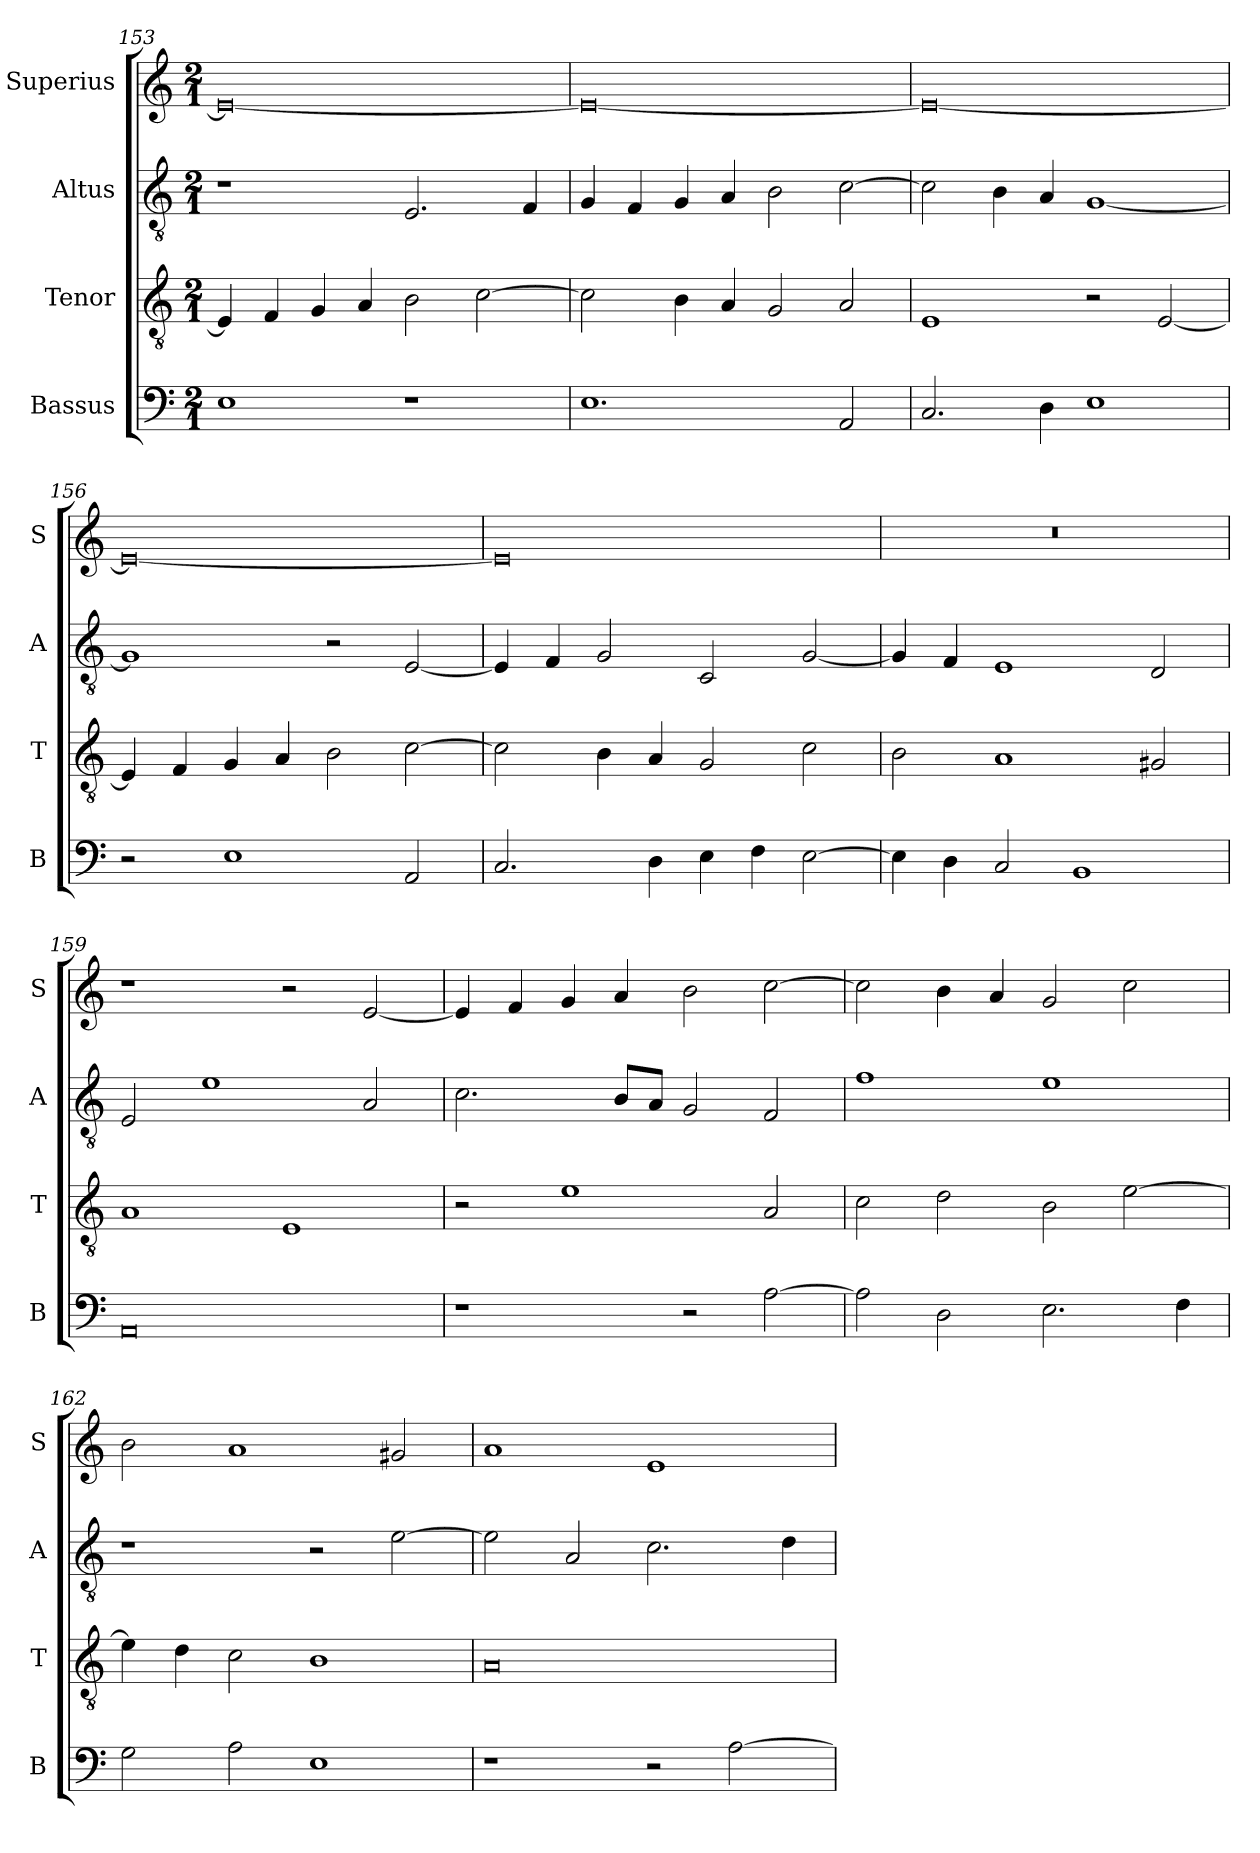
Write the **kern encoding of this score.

**kern	**kern	**kern	**kern
*part4	*part3	*part2	*part1
*staff4	*staff3	*staff2	*staff1
*I"Bassus	*I"Tenor	*I"Altus	*I"Superius
*I'B	*I'T	*I'A	*I'S
*clefF4	*clefGv2	*clefGv2	*clefG2
*k[]	*k[]	*k[]	*k[]
*C:	*C:	*C:	*C:
*M2/1	*M2/1	*M2/1	*M2/1
=153	=153	=153	=153
1E	4E]	1r	0e_
.	4F	.	.
.	4G	.	.
.	4A	.	.
1r	2B	2.E	.
.	[2c	.	.
.	.	4F	.
=154	=154	=154	=154
1.E	2c]	4G	0e_
.	.	4F	.
.	4B	4G	.
.	4A	4A	.
.	2G	2B	.
2AA	2A	[2c	.
=155	=155	=155	=155
2.C	1E	2c]	0e_
.	.	4B	.
4D	.	4A	.
1E	2r	[1G	.
.	[2E	.	.
=156	=156	=156	=156
2r	4E]	1G]	0e_
.	4F	.	.
1E	4G	.	.
.	4A	.	.
.	2B	2r	.
2AA	[2c	[2E	.
=157	=157	=157	=157
2.C	2c]	4E]	0e]
.	.	4F	.
.	4B	2G	.
4D	4A	.	.
4E	2G	2C	.
4F	.	.	.
[2E	2c	[2G	.
=158	=158	=158	=158
4E]	2B	4G]	0r
4D	.	4F	.
2C	1A	1E	.
1BB	.	.	.
.	2G#X	2D	.
=159	=159	=159	=159
0AA	1A	2E	1r
.	.	1e	.
.	1E	.	2r
.	.	2A	[2e
=160	=160	=160	=160
1r	2r	2.c	4e]
.	.	.	4f
.	1e	.	4g
.	.	8BL	4a
.	.	8AJ	.
2r	.	2G	2b
[2A	2A	2F	[2cc
=161	=161	=161	=161
2A]	2c	1f	2cc]
2D	2d	.	4b
.	.	.	4a
2.E	2B	1e	2g
.	[2e	.	2cc
4F	.	.	.
=162	=162	=162	=162
2G	4e]	1r	2b
.	4d	.	.
2A	2c	.	1a
1E	1B	2r	.
.	.	[2e	2g#X
=163	=163	=163	=163
1r	0A	2e]	1a
.	.	2A	.
2r	.	2.c	1e
[2A	.	.	.
.	.	4d	.
=	=	=	=
*-	*-	*-	*-
